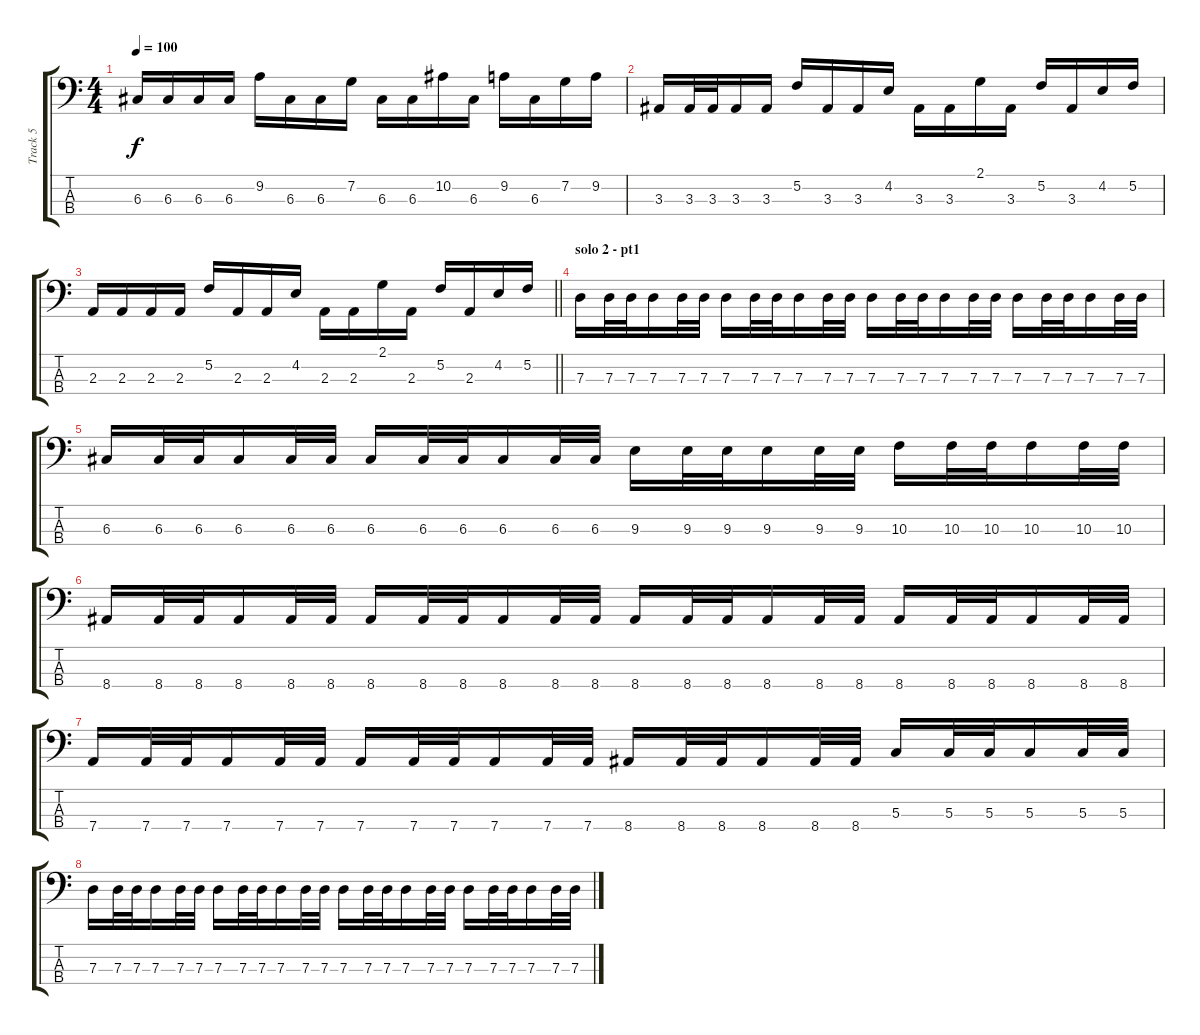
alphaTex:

\track ("Track 5" "Track 5") {instrument electricbassfinger}
\staff {score tabs}
\tuning (F2 C2 G1 D1) {hide}
\ts (4 4)
\tempo 100
\clef f4
\ks c
6.3.16{dy f} 6.3.16 6.3.16 6.3.16 9.2.16 6.3.16 6.3.16 7.2.16 6.3.16 6.3.16 10.2.16 6.3.16 9.2.16 6.3.16 7.2.16 9.2.16 |
3.3.16 3.3.32 3.3.32 3.3.16 3.3.16 5.2.16 3.3.16 3.3.16 4.2.16 3.3.16 3.3.16 2.1.16 3.3.16 5.2.16 3.3.16 4.2.16 5.2.16 |
\barLineRight lightlight
2.3.16 2.3.16 2.3.16 2.3.16 5.2.16 2.3.16 2.3.16 4.2.16 2.3.16 2.3.16 2.1.16 2.3.16 5.2.16 2.3.16 4.2.16 5.2.16 |
\section ("" "solo 2 - pt1")
7.3.16 7.3.32 7.3.32 7.3.16 7.3.32 7.3.32 7.3.16 7.3.32 7.3.32 7.3.16 7.3.32 7.3.32 7.3.16 7.3.32 7.3.32 7.3.16 7.3.32 7.3.32 7.3.16 7.3.32 7.3.32 7.3.16 7.3.32 7.3.32 |
6.3.16 6.3.32 6.3.32 6.3.16 6.3.32 6.3.32 6.3.16 6.3.32 6.3.32 6.3.16 6.3.32 6.3.32 9.3.16 9.3.32 9.3.32 9.3.16 9.3.32 9.3.32 10.3.16 10.3.32 10.3.32 10.3.16 10.3.32 10.3.32 |
8.4.16 8.4.32 8.4.32 8.4.16 8.4.32 8.4.32 8.4.16 8.4.32 8.4.32 8.4.16 8.4.32 8.4.32 8.4.16 8.4.32 8.4.32 8.4.16 8.4.32 8.4.32 8.4.16 8.4.32 8.4.32 8.4.16 8.4.32 8.4.32 |
7.4.16 7.4.32 7.4.32 7.4.16 7.4.32 7.4.32 7.4.16 7.4.32 7.4.32 7.4.16 7.4.32 7.4.32 8.4.16 8.4.32 8.4.32 8.4.16 8.4.32 8.4.32 5.3.16 5.3.32 5.3.32 5.3.16 5.3.32 5.3.32 |
7.3.16 7.3.32 7.3.32 7.3.16 7.3.32 7.3.32 7.3.16 7.3.32 7.3.32 7.3.16 7.3.32 7.3.32 7.3.16 7.3.32 7.3.32 7.3.16 7.3.32 7.3.32 7.3.16 7.3.32 7.3.32 7.3.16 7.3.32 7.3.32
